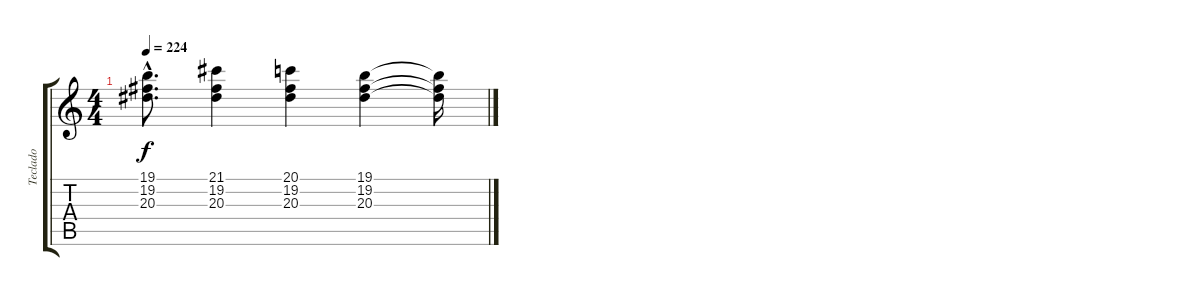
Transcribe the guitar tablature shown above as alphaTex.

\track ("Teclado" "Teclado") {instrument reedorgan}
\staff {score tabs}
\tuning (E4 B3 G3 D3 A2 E2) {hide}
\ts (4 4)
\tempo 224
\clef g2
\ks c
(19.1{hac t} 19.2{hac t} 20.3{hac t}).8{d dy f} (21.1 19.2 20.3).4 (20.1 19.2 20.3).4 (19.1 19.2 20.3).4 (19.1{t} 19.2{t} 20.3{t}).16
